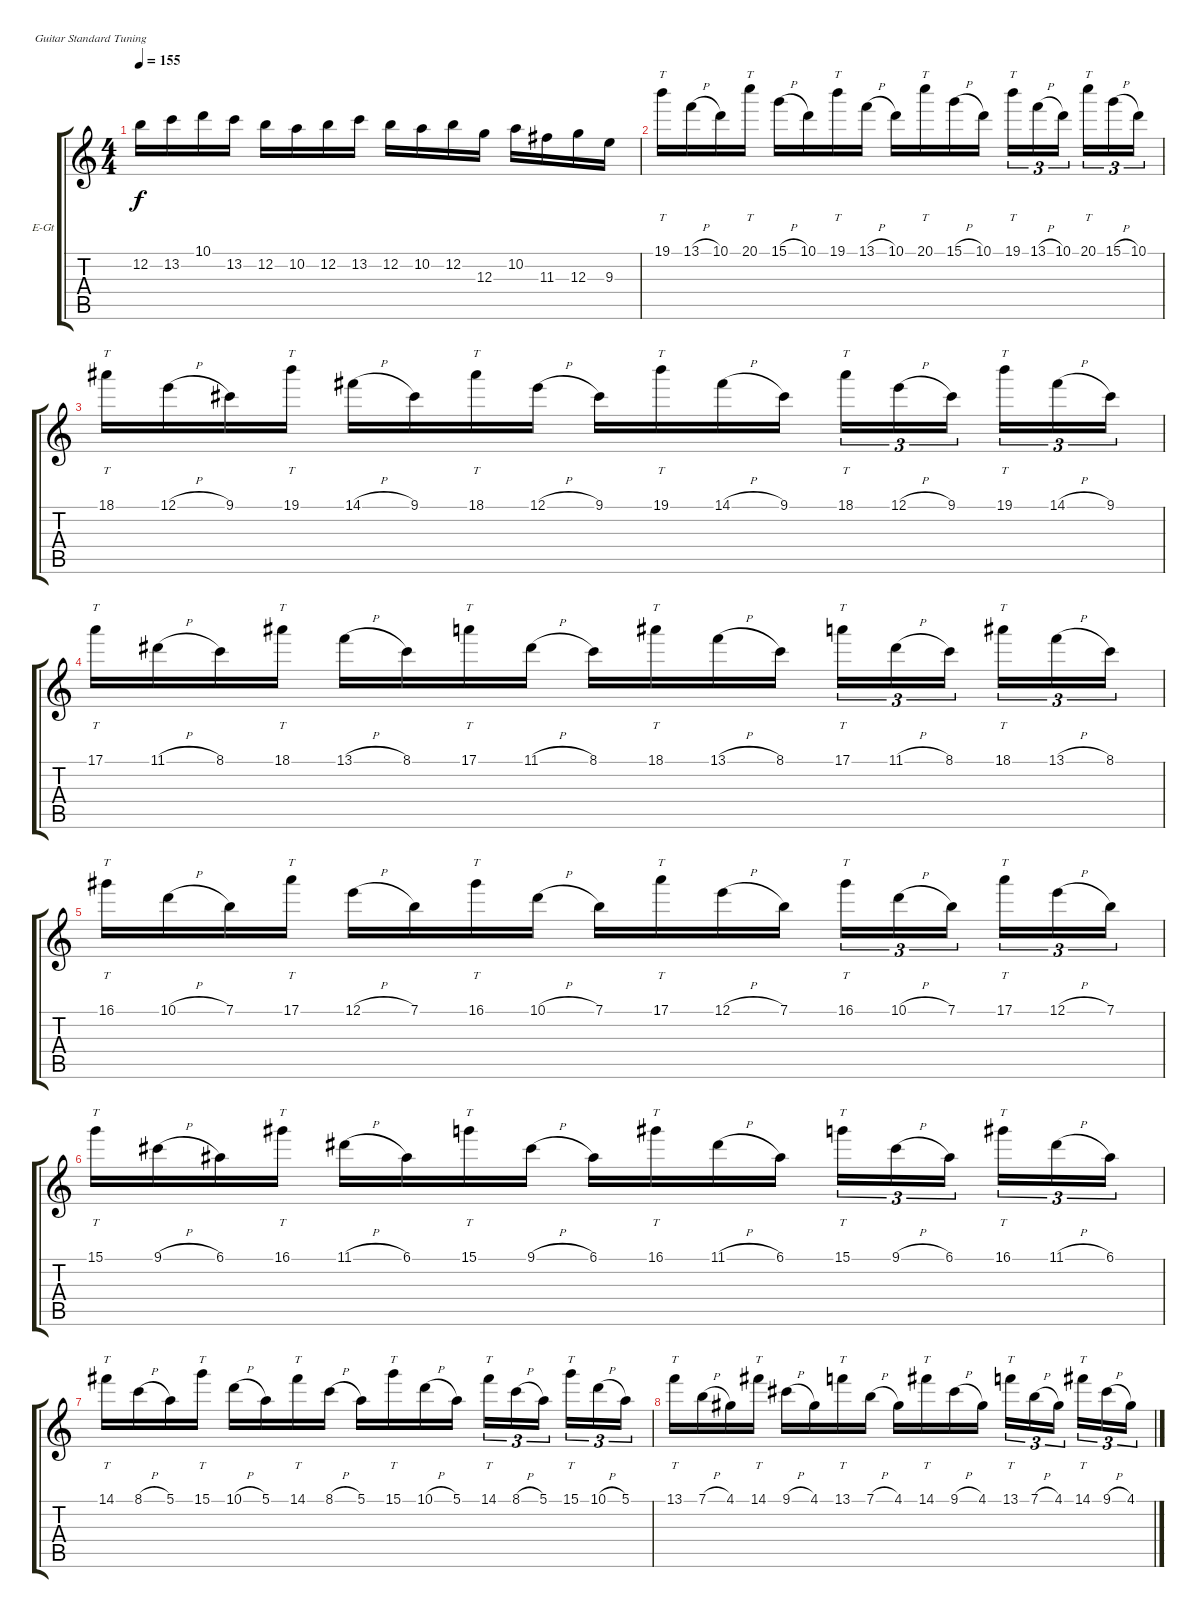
\bracketExtendMode groupsimilarinstruments
\firstSystemTrackNameOrientation horizontal
\otherSystemsTrackNameOrientation horizontal
\track ("Dave Mustaine" "E-Gt") {instrument distortionguitar}
\staff {score tabs}
\tuning (E4 B3 G3 D3 A2 E2)
\ts (4 4)
\tempo 155
\clef g2
\ks c
12.2.16{dy f} 13.2.16 10.1.16 13.2.16 12.2.16 10.2.16 12.2.16 13.2.16 12.2.16 10.2.16 12.2.16 12.3.16 10.2.16 11.3.16 12.3.16 9.3.16 |
19.1.16{tt} 13.1{h}.16 10.1.16 20.1.16{tt} 15.1{h}.16 10.1.16 19.1.16{tt} 13.1{h}.16 10.1.16 20.1.16{tt} 15.1{h}.16 10.1.16 19.1.16{tt tu (3 2)} 13.1{h}.16{tu (3 2)} 10.1.16{tu (3 2)} 20.1.16{tt tu (3 2)} 15.1{h}.16{tu (3 2)} 10.1.16{tu (3 2)} |
18.1.16{tt} 12.1{h}.16 9.1.16 19.1.16{tt} 14.1{h}.16 9.1.16 18.1.16{tt} 12.1{h}.16 9.1.16 19.1.16{tt} 14.1{h}.16 9.1.16 18.1.16{tt tu (3 2)} 12.1{h}.16{tu (3 2)} 9.1.16{tu (3 2)} 19.1.16{tt tu (3 2)} 14.1{h}.16{tu (3 2)} 9.1.16{tu (3 2)} |
17.1.16{tt} 11.1{h}.16 8.1.16 18.1.16{tt} 13.1{h}.16 8.1.16 17.1.16{tt} 11.1{h}.16 8.1.16 18.1.16{tt} 13.1{h}.16 8.1.16 17.1.16{tt tu (3 2)} 11.1{h}.16{tu (3 2)} 8.1.16{tu (3 2)} 18.1.16{tt tu (3 2)} 13.1{h}.16{tu (3 2)} 8.1.16{tu (3 2)} |
16.1.16{tt} 10.1{h}.16 7.1.16 17.1.16{tt} 12.1{h}.16 7.1.16 16.1.16{tt} 10.1{h}.16 7.1.16 17.1.16{tt} 12.1{h}.16 7.1.16 16.1.16{tt tu (3 2)} 10.1{h}.16{tu (3 2)} 7.1.16{tu (3 2)} 17.1.16{tt tu (3 2)} 12.1{h}.16{tu (3 2)} 7.1.16{tu (3 2)} |
15.1.16{tt} 9.1{h}.16 6.1.16 16.1.16{tt} 11.1{h}.16 6.1.16 15.1.16{tt} 9.1{h}.16 6.1.16 16.1.16{tt} 11.1{h}.16 6.1.16 15.1.16{tt tu (3 2)} 9.1{h}.16{tu (3 2)} 6.1.16{tu (3 2)} 16.1.16{tt tu (3 2)} 11.1{h}.16{tu (3 2)} 6.1.16{tu (3 2)} |
14.1.16{tt} 8.1{h}.16 5.1.16 15.1.16{tt} 10.1{h}.16 5.1.16 14.1.16{tt} 8.1{h}.16 5.1.16 15.1.16{tt} 10.1{h}.16 5.1.16 14.1.16{tt tu (3 2)} 8.1{h}.16{tu (3 2)} 5.1.16{tu (3 2)} 15.1.16{tt tu (3 2)} 10.1{h}.16{tu (3 2)} 5.1.16{tu (3 2)} |
13.1.16{tt} 7.1{h}.16 4.1.16 14.1.16{tt} 9.1{h}.16 4.1.16 13.1.16{tt} 7.1{h}.16 4.1.16 14.1.16{tt} 9.1{h}.16 4.1.16 13.1.16{tt tu (3 2)} 7.1{h}.16{tu (3 2)} 4.1.16{tu (3 2)} 14.1.16{tt tu (3 2)} 9.1{h}.16{tu (3 2)} 4.1.16{tu (3 2)}
